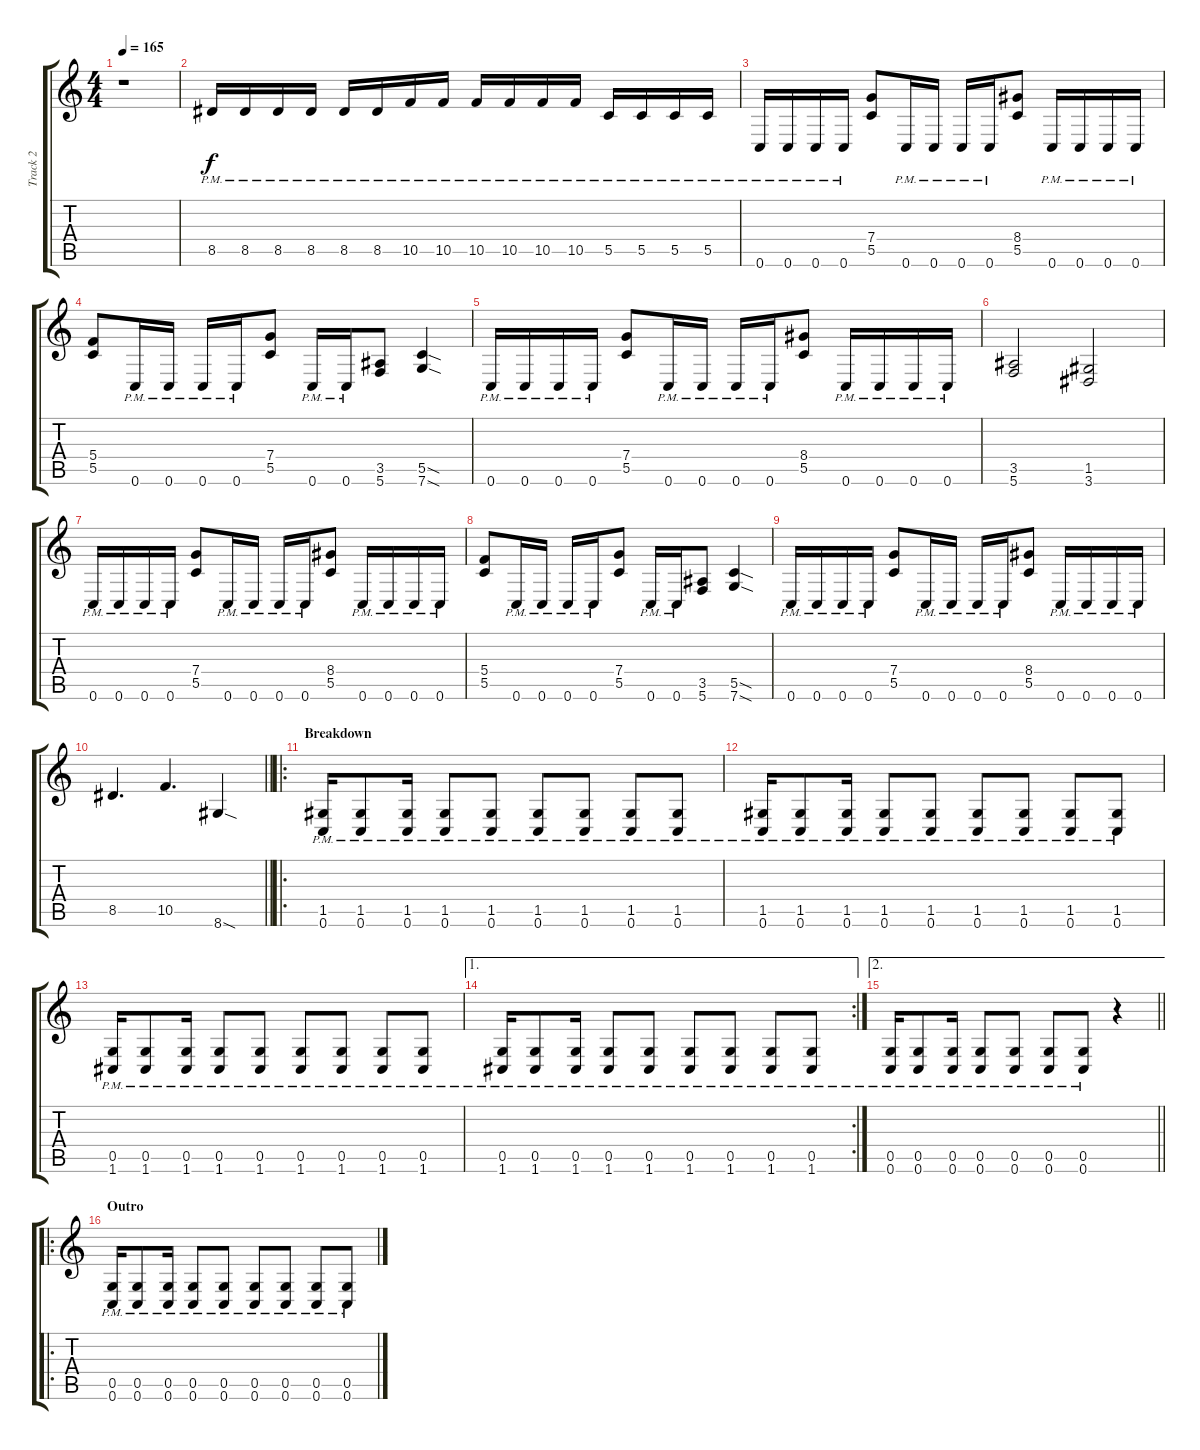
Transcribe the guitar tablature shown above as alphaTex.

\track ("Track 2" "Track 2") {instrument distortionguitar}
\staff {score tabs}
\tuning (D4 A3 F3 C3 G2 C2) {hide}
\ts (4 4)
\tempo 165
\clef g2
\ks c
r.1{dy f} |
8.5{pm}.16 8.5{pm}.16 8.5{pm}.16 8.5{pm}.16 8.5{pm}.16 8.5{pm}.16 10.5{pm}.16 10.5{pm}.16 10.5{pm}.16 10.5{pm}.16 10.5{pm}.16 10.5{pm}.16 5.5{pm}.16 5.5{pm}.16 5.5{pm}.16 5.5{pm}.16 |
0.6{pm}.16 0.6{pm}.16 0.6{pm}.16 0.6{pm}.16 (7.4 5.5).8 0.6{pm}.16 0.6{pm}.16 0.6{pm}.16 0.6{pm}.16 (8.4 5.5).8 0.6{pm}.16 0.6{pm}.16 0.6{pm}.16 0.6{pm}.16 |
(5.4 5.5).8 0.6{pm}.16 0.6{pm}.16 0.6{pm}.16 0.6{pm}.16 (7.4 5.5).8 0.6{pm}.16 0.6{pm}.16 (3.5 5.6).8 (5.5{sod} 7.6{sod}).4 |
0.6{pm}.16 0.6{pm}.16 0.6{pm}.16 0.6{pm}.16 (7.4 5.5).8 0.6{pm}.16 0.6{pm}.16 0.6{pm}.16 0.6{pm}.16 (8.4 5.5).8 0.6{pm}.16 0.6{pm}.16 0.6{pm}.16 0.6{pm}.16 |
(3.5 5.6).2 (1.5 3.6).2 |
0.6{pm}.16 0.6{pm}.16 0.6{pm}.16 0.6{pm}.16 (7.4 5.5).8 0.6{pm}.16 0.6{pm}.16 0.6{pm}.16 0.6{pm}.16 (8.4 5.5).8 0.6{pm}.16 0.6{pm}.16 0.6{pm}.16 0.6{pm}.16 |
(5.4 5.5).8 0.6{pm}.16 0.6{pm}.16 0.6{pm}.16 0.6{pm}.16 (7.4 5.5).8 0.6{pm}.16 0.6{pm}.16 (3.5 5.6).8 (5.5{sod} 7.6{sod}).4 |
0.6{pm}.16 0.6{pm}.16 0.6{pm}.16 0.6{pm}.16 (7.4 5.5).8 0.6{pm}.16 0.6{pm}.16 0.6{pm}.16 0.6{pm}.16 (8.4 5.5).8 0.6{pm}.16 0.6{pm}.16 0.6{pm}.16 0.6{pm}.16 |
\barLineRight lightlight
8.5.4{d} 10.5.4{d} 8.6{sod}.4 |
\ro
\section ("" "Breakdown")
(1.5{pm} 0.6{pm}).16 (1.5{pm} 0.6{pm}).8 (1.5{pm} 0.6{pm}).16 (1.5{pm} 0.6{pm}).8 (1.5{pm} 0.6{pm}).8 (1.5{pm} 0.6{pm}).8 (1.5{pm} 0.6{pm}).8 (1.5{pm} 0.6{pm}).8 (1.5{pm} 0.6{pm}).8 |
(1.5{pm} 0.6{pm}).16 (1.5{pm} 0.6{pm}).8 (1.5{pm} 0.6{pm}).16 (1.5{pm} 0.6{pm}).8 (1.5{pm} 0.6{pm}).8 (1.5{pm} 0.6{pm}).8 (1.5{pm} 0.6{pm}).8 (1.5{pm} 0.6{pm}).8 (1.5{pm} 0.6{pm}).8 |
(0.5{pm} 1.6{pm}).16 (0.5{pm} 1.6{pm}).8 (0.5{pm} 1.6{pm}).16 (0.5{pm} 1.6{pm}).8 (0.5{pm} 1.6{pm}).8 (0.5{pm} 1.6{pm}).8 (0.5{pm} 1.6{pm}).8 (0.5{pm} 1.6{pm}).8 (0.5{pm} 1.6{pm}).8 |
\ae 1
\rc 2
(0.5{pm} 1.6{pm}).16 (0.5{pm} 1.6{pm}).8 (0.5{pm} 1.6{pm}).16 (0.5{pm} 1.6{pm}).8 (0.5{pm} 1.6{pm}).8 (0.5{pm} 1.6{pm}).8 (0.5{pm} 1.6{pm}).8 (0.5{pm} 1.6{pm}).8 (0.5{pm} 1.6{pm}).8 |
\ae 2
\barLineRight lightlight
(0.5{pm} 0.6{pm}).16 (0.5{pm} 0.6{pm}).8 (0.5{pm} 0.6{pm}).16 (0.5{pm} 0.6{pm}).8 (0.5{pm} 0.6{pm}).8 (0.5{pm} 0.6{pm}).8 (0.5{pm} 0.6{pm}).8 r.4 |
\ro
\section ("" "Outro")
(0.5{pm} 0.6{pm}).16 (0.5{pm} 0.6{pm}).8 (0.5{pm} 0.6{pm}).16 (0.5{pm} 0.6{pm}).8 (0.5{pm} 0.6{pm}).8 (0.5{pm} 0.6{pm}).8 (0.5{pm} 0.6{pm}).8 (0.5{pm} 0.6{pm}).8 (0.5{pm} 0.6{pm}).8
